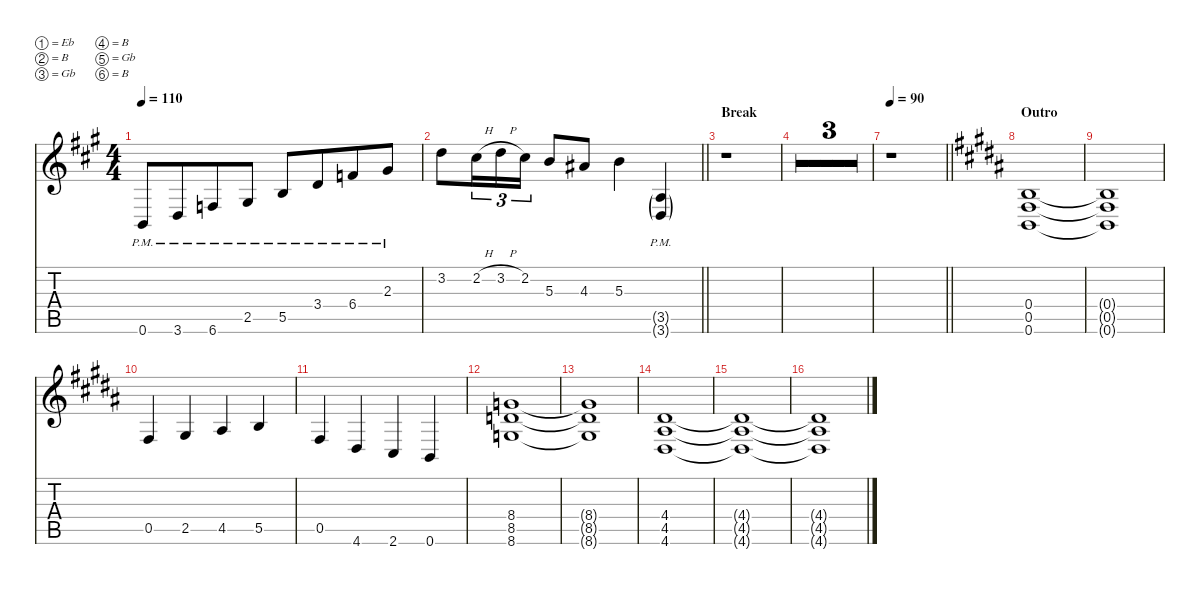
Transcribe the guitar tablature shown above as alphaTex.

\defaultSystemsLayout 4
\hideDynamics
\bracketExtendMode nobrackets
\singleTrackTrackNamePolicy hidden
\multiTrackTrackNamePolicy hidden
\firstSystemTrackNameMode fullname
\firstSystemTrackNameOrientation horizontal
\otherSystemsTrackNameOrientation horizontal
\track ("Rhythm Guitar 1" "Rhy.Gtr1") {multiBarRest instrument distortionguitar}
\staff {score tabs}
\tuning (Eb4 B3 Gb3 B2 Gb2 B1)
\ts (4 4)
\tempo 110
\clef g2
\ks a
0.6{pm acc forcenatural}.8{dy mf beam merge} 3.6{pm acc forcenatural}.8{beam merge} 6.6{pm acc forcenatural}.8{beam merge} 2.5{pm acc #}.8 5.5{pm acc forcenatural}.8{beam merge} 3.4{pm acc forcenatural}.8{beam merge} 6.4{pm acc forcenatural}.8{beam merge} 2.3{pm acc #}.8 |
\barLineRight lightlight
3.2{acc forcenatural}.8{beam merge} 2.2{h acc #}.16{tu (3 2)} 3.2{h acc forcenatural}.16{tu (3 2)} 2.2{acc #}.16{tu (3 2)} 5.3{acc forcenatural}.8 4.3{acc #}.8 5.3{acc forcenatural}.4 (3.6{g pm acc forcenatural} 3.5{g pm acc forcenatural}).4 |
\section ("" "Break")
r.1 |
r.1 |
r.1 |
r.1 |
\tempo 90
\barLineRight lightlight
r.1 |
\section ("" "Outro")
\ks b
(0.6{acc forcenatural} 0.5{acc #} 0.4{acc forcenatural}).1 |
(0.4{t acc forcenatural} 0.5{t acc #} 0.6{t acc forcenatural}).1 |
0.5{acc #}.4 2.5{acc #}.4 4.5{acc #}.4 5.5{acc forcenatural}.4 |
0.5{acc #}.4 4.6{acc #}.4 2.6{acc #}.4 0.6{acc forcenatural}.4 |
(8.6{acc forcenatural} 8.5{acc forcenatural} 8.4{acc forcenatural}).1 |
(8.6{t acc forcenatural} 8.5{t acc forcenatural} 8.4{t acc forcenatural}).1 |
(4.6{acc #} 4.5{acc #} 4.4{acc #}).1 |
(4.4{t acc #} 4.5{t acc #} 4.6{t acc #}).1 |
(4.4{t acc #} 4.5{t acc #} 4.6{t acc #}).1
